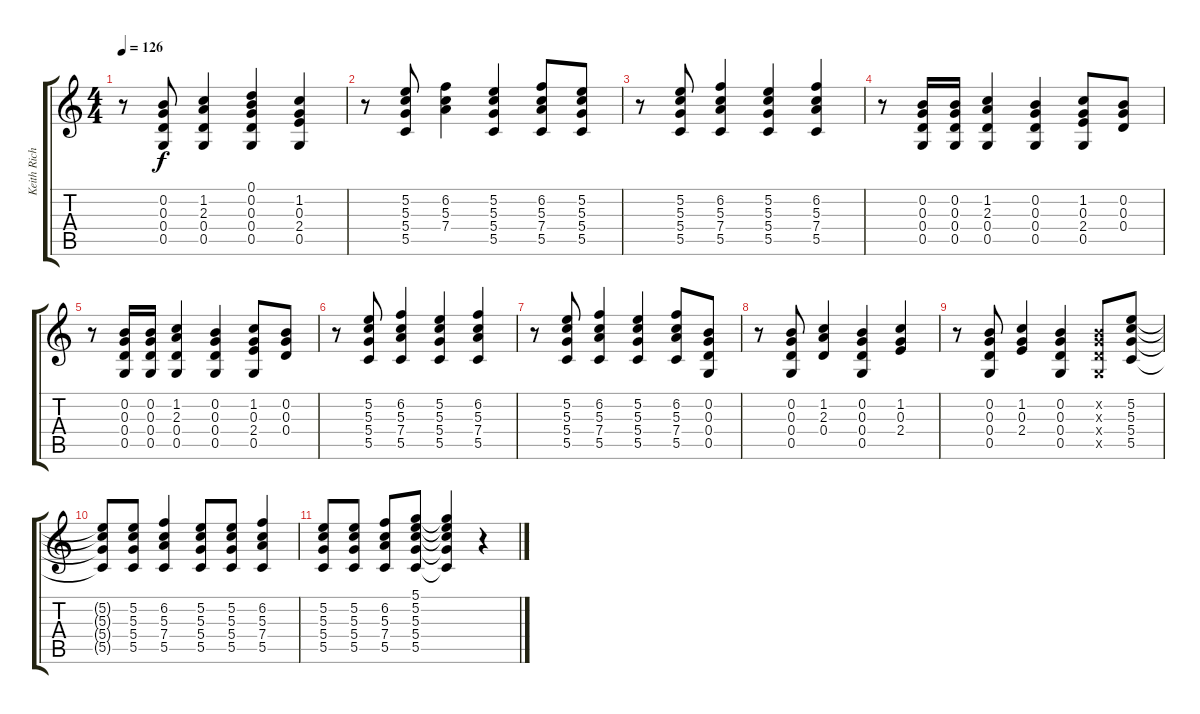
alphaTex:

\track ("Keith Richards" "Keith Rich") {instrument electricguitarclean}
\staff {score tabs}
\tuning (D4 B3 G3 D3 G2 D2) {hide}
\ts (4 4)
\tempo 126
\clef g2
\ks c
r.8{dy f} (0.2 0.3 0.4 0.5).8 (1.2 2.3 0.4 0.5).4 (0.1 0.2 0.3 0.4 0.5).4 (1.2 0.3 2.4 0.5).4 |
r.8 (5.2 5.3 5.4 5.5).8 (6.2 5.3 7.4).4 (5.2 5.3 5.4 5.5).4 (6.2 5.3 7.4 5.5).8 (5.2 5.3 5.4 5.5).8 |
r.8 (5.2 5.3 5.4 5.5).8 (6.2 5.3 7.4 5.5).4 (5.2 5.3 5.4 5.5).4 (6.2 5.3 7.4 5.5).4 |
r.8 (0.2 0.3 0.4 0.5).16 (0.2 0.3 0.4 0.5).16 (1.2 2.3 0.4 0.5).4 (0.2 0.3 0.4 0.5).4 (1.2 0.3 2.4 0.5).8 (0.2 0.3 0.4).8 |
r.8 (0.2 0.3 0.4 0.5).16 (0.2 0.3 0.4 0.5).16 (1.2 2.3 0.4 0.5).4 (0.2 0.3 0.4 0.5).4 (1.2 0.3 2.4 0.5).8 (0.2 0.3 0.4).8 |
r.8 (5.2 5.3 5.4 5.5).8 (6.2 5.3 7.4 5.5).4 (5.2 5.3 5.4 5.5).4 (6.2 5.3 7.4 5.5).4 |
r.8 (5.2 5.3 5.4 5.5).8 (6.2 5.3 7.4 5.5).4 (5.2 5.3 5.4 5.5).4 (6.2 5.3 7.4 5.5).8 (0.2 0.3 0.4 0.5).8 |
r.8 (0.2 0.3 0.4 0.5).8 (1.2 2.3 0.4).4 (0.2 0.3 0.4 0.5).4 (1.2 0.3 2.4).4 |
r.8 (0.2 0.3 0.4 0.5).8 (1.2 0.3 2.4).4 (0.2 0.3 0.4 0.5).4 (0.2{x} 0.3{x} 0.4{x} 0.5{x}).8 (5.2 5.3 5.4 5.5).8 |
(5.2{t} 5.3{t} 5.4{t} 5.5{t}).8 (5.2 5.3 5.4 5.5).8 (6.2 5.3 7.4 5.5).4 (5.2 5.3 5.4 5.5).8 (5.2 5.3 5.4 5.5).8 (6.2 5.3 7.4 5.5).4 |
(5.2 5.3 5.4 5.5).8 (5.2 5.3 5.4 5.5).8 (6.2 5.3 7.4 5.5).8 (5.1 5.2 5.3 5.4 5.5).8 (5.1{t} 5.2{t} 5.3{t} 5.4{t} 5.5{t}).4 r.4
